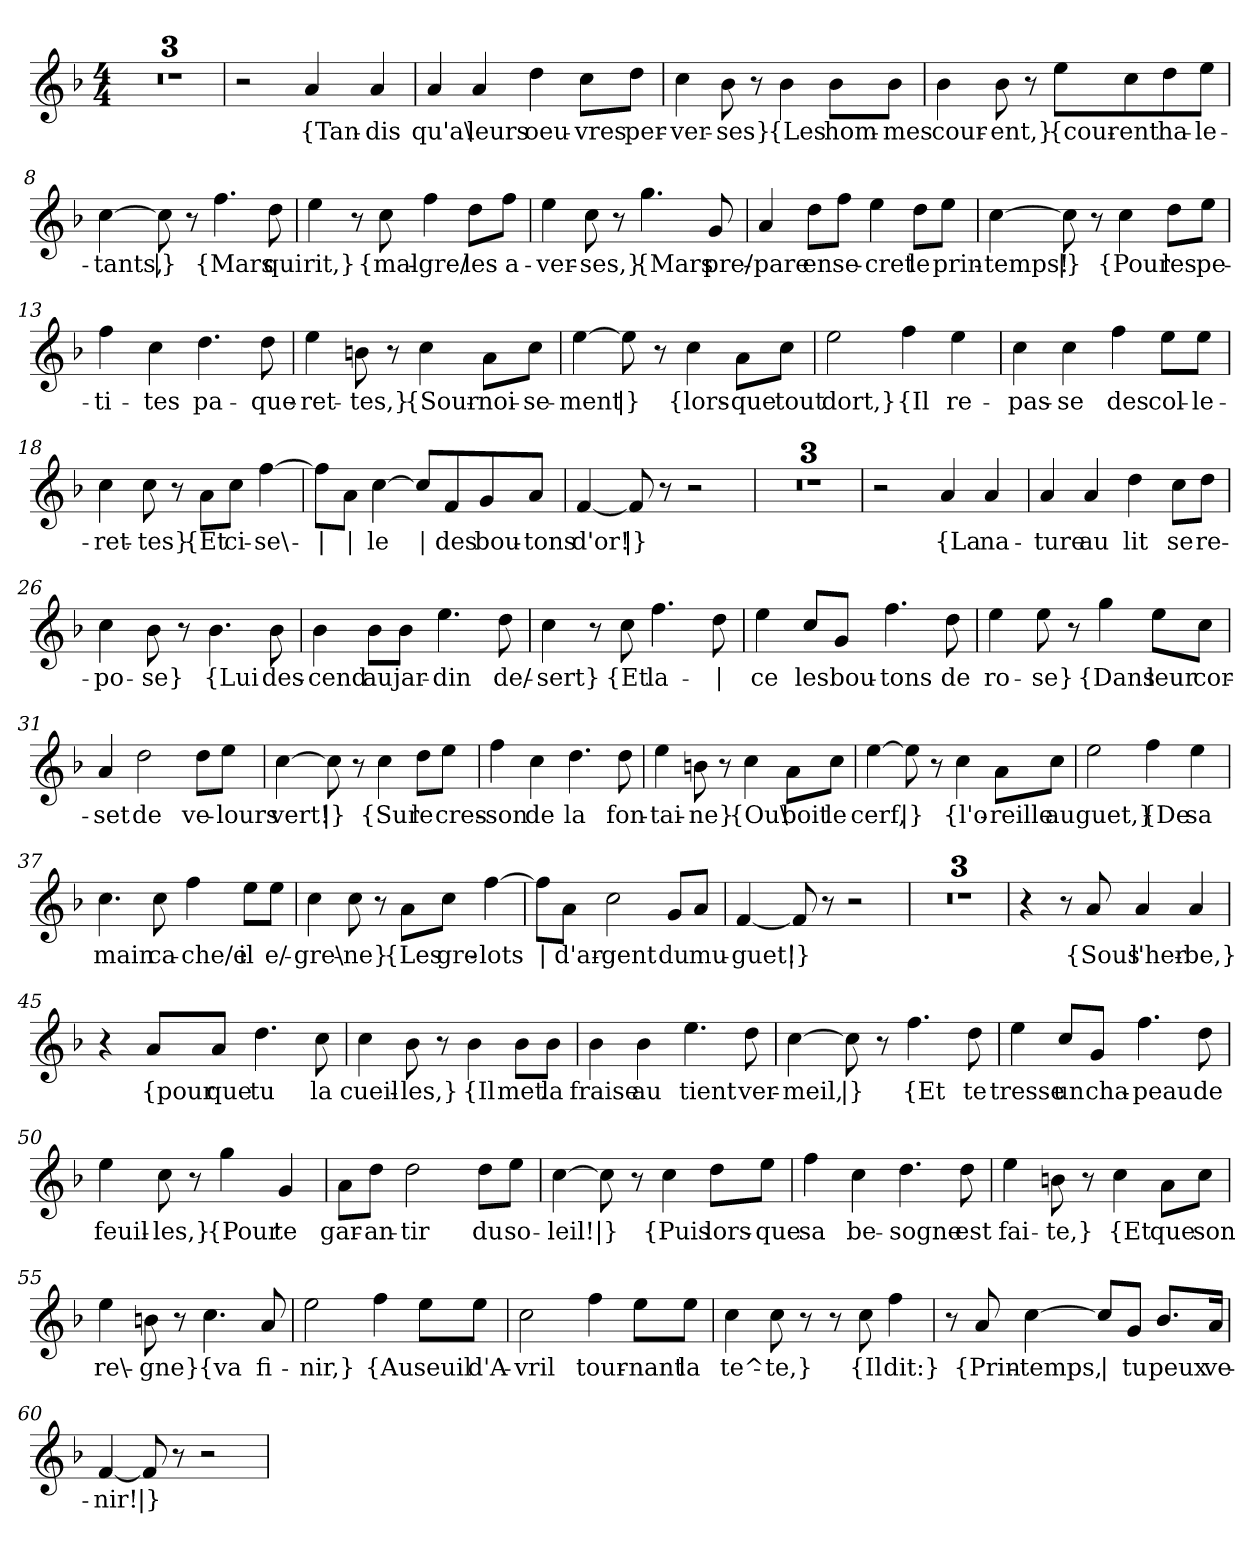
**kern	**text
*part1	*part1
*staff1	*staff1
*clefG2	*
*k[b-]	*
*M4/4	*
=1	=1
1r	.
=2	=2
1r	.
=3	=3
1r	.
=4	=4
2r	.
!	!LO:LY:b
4a/	{Tan-
!	!LO:LY:b
4a/	-dis
=5	=5
!	!LO:LY:b
4a/	qu'a\
!	!LO:LY:b
4a/	leurs
!	!LO:LY:b
4dd\	oeu-
!	!LO:LY:b
8cc\L	-vres
!	!LO:LY:b
8dd\J	per-
=6	=6
!	!LO:LY:b
4cc\	-ver-
!	!LO:LY:b
8b-\	-ses}
8r	.
!	!LO:LY:b
4b-\	{Les
!	!LO:LY:b
8b-\L	hom-
!	!LO:LY:b
8b-\J	-mes
!!LO:LB:g=z
=7	=7
!	!LO:LY:b
4b-\	cour-
!	!LO:LY:b
8b-\	-ent,}
8r	.
!	!LO:LY:b
8ee\L	{cour-
!	!LO:LY:b
8cc\	-ent
!	!LO:LY:b
8dd\	ha-
!	!LO:LY:b
8ee\J	-le-
=8	=8
!	!LO:LY:b
[4cc\	-tants,
!	!LO:LY:b
8cc\]	|}
8r	.
!	!LO:LY:b
4.ff\	{Mars
!	!LO:LY:b
8dd\	qui
=9	=9
!	!LO:LY:b
4ee\	rit,}
8r	.
!	!LO:LY:b
8cc\	{mal-
!	!LO:LY:b
4ff\	-gre/
!	!LO:LY:b
8dd\L	les
!	!LO:LY:b
8ff\J	a-
=10	=10
!	!LO:LY:b
4ee\	-ver-
!	!LO:LY:b
8cc\	-ses,}
8r	.
!	!LO:LY:b
4.gg\	{Mars
!	!LO:LY:b
8g/	pre/-
!!LO:LB:g=z
=11	=11
!	!LO:LY:b
4a/	-pare
!	!LO:LY:b
8dd\L	en
!	!LO:LY:b
8ff\J	se-
!	!LO:LY:b
4ee\	-cret
!	!LO:LY:b
8dd\L	le
!	!LO:LY:b
8ee\J	prin-
=12	=12
!	!LO:LY:b
[4cc\	-temps!
!	!LO:LY:b
8cc\]	|}
8r	.
!	!LO:LY:b
4cc\	{Pour
!	!LO:LY:b
8dd\L	les
!	!LO:LY:b
8ee\J	pe-
=13	=13
!	!LO:LY:b
4ff\	-ti-
!	!LO:LY:b
4cc\	-tes
!	!LO:LY:b
4.dd\	pa-
!	!LO:LY:b
8dd\	-que-
=14	=14
!	!LO:LY:b
4ee\	-ret-
!	!LO:LY:b
8bn\	-tes,}
8r	.
!	!LO:LY:b
4cc\	{Sour-
!	!LO:LY:b
8a\L	-noi-
!	!LO:LY:b
8cc\J	-se-
!!LO:LB:g=z
=15	=15
!	!LO:LY:b
[4ee\	-ment
!	!LO:LY:b
8ee\]	|}
8r	.
!	!LO:LY:b
4cc\	{lors-
!	!LO:LY:b
8a\L	-que
!	!LO:LY:b
8cc\J	tout
=16	=16
!	!LO:LY:b
2ee\	dort,}
!	!LO:LY:b
4ff\	{Il
!	!LO:LY:b
4ee\	re-
=17	=17
!	!LO:LY:b
4cc\	-pas-
!	!LO:LY:b
4cc\	-se
!	!LO:LY:b
4ff\	des
!	!LO:LY:b
8ee\L	col-
!	!LO:LY:b
8ee\J	-le-
=18	=18
!	!LO:LY:b
4cc\	-ret-
!	!LO:LY:b
8cc\	-tes}
8r	.
!	!LO:LY:b
8a\L	{Et
!	!LO:LY:b
8cc\J	ci-
!	!LO:LY:b
[4ff\	-se\-
!!LO:LB:g=z
=19	=19
!	!LO:LY:b
8ff\L]	|
!	!LO:LY:b
8a\J	|
!	!LO:LY:b
[4cc\	le
!	!LO:LY:b
8cc/L]	|
!	!LO:LY:b
8f/	des
!	!LO:LY:b
8g/	bou-
!	!LO:LY:b
8a/J	-tons
=20	=20
!	!LO:LY:b
[4f/	d'or!
!	!LO:LY:b
8f/]	|}
8r	.
2r	.
=21	=21
1r	.
=22	=22
1r	.
=23	=23
1r	.
=24	=24
2r	.
!	!LO:LY:b
4a/	{La
!	!LO:LY:b
4a/	na-
=25	=25
!	!LO:LY:b
4a/	-ture
!	!LO:LY:b
4a/	au
!	!LO:LY:b
4dd\	lit
!	!LO:LY:b
8cc\L	se
!	!LO:LY:b
8dd\J	re-
=26	=26
!	!LO:LY:b
4cc\	-po-
!	!LO:LY:b
8b-\	-se}
8r	.
!	!LO:LY:b
4.b-\	{Lui
!	!LO:LY:b
8b-\	des-
!!LO:LB:g=z
=27	=27
!	!LO:LY:b
4b-\	-cend
!	!LO:LY:b
8b-\L	au
!	!LO:LY:b
8b-\J	jar-
!	!LO:LY:b
4.ee\	-din
!	!LO:LY:b
8dd\	de/-
=28	=28
!	!LO:LY:b
4cc\	-sert}
8r	.
!	!LO:LY:b
8cc\	{Et
!	!LO:LY:b
4.ff\	la-
!	!LO:LY:b
8dd\	|
=29	=29
!	!LO:LY:b
4ee\	-ce
!	!LO:LY:b
8cc/L	les
!	!LO:LY:b
8g/J	bou-
!	!LO:LY:b
4.ff\	-tons
!	!LO:LY:b
8dd\	de
=30	=30
!	!LO:LY:b
4ee\	ro-
!	!LO:LY:b
8ee\	-se}
8r	.
!	!LO:LY:b
4gg\	{Dans
!	!LO:LY:b
8ee\L	leur
!	!LO:LY:b
8cc\J	cor-
=31	=31
!	!LO:LY:b
4a/	-set
!	!LO:LY:b
2dd\	de
!	!LO:LY:b
8dd\L	ve-
!	!LO:LY:b
8ee\J	-lours
!!LO:LB:g=z
=32	=32
!	!LO:LY:b
[4cc\	vert!
!	!LO:LY:b
8cc\]	|}
8r	.
!	!LO:LY:b
4cc\	{Sur
!	!LO:LY:b
8dd\L	le
!	!LO:LY:b
8ee\J	cres-
=33	=33
!	!LO:LY:b
4ff\	-son
!	!LO:LY:b
4cc\	de
!	!LO:LY:b
4.dd\	la
!	!LO:LY:b
8dd\	fon-
=34	=34
!	!LO:LY:b
4ee\	-tai-
!	!LO:LY:b
8bn\	-ne}
8r	.
!	!LO:LY:b
4cc\	{Ou\
!	!LO:LY:b
8a\L	boit
!	!LO:LY:b
8cc\J	le
=35	=35
!	!LO:LY:b
[4ee\	cerf,
!	!LO:LY:b
8ee\]	|}
8r	.
!	!LO:LY:b
4cc\	{l'o-
!	!LO:LY:b
8a\L	-reille
!	!LO:LY:b
8cc\J	au
=36	=36
!	!LO:LY:b
2ee\	guet,}
!	!LO:LY:b
4ff\	{De
!	!LO:LY:b
4ee\	sa
!!LO:LB:g=z
=37	=37
!	!LO:LY:b
4.cc\	main
!	!LO:LY:b
8cc\	ca-
!	!LO:LY:b
4ff\	-che/e
!	!LO:LY:b
8ee\L	il
!	!LO:LY:b
8ee\J	e/-
=38	=38
!	!LO:LY:b
4cc\	-gre\-
!	!LO:LY:b
8cc\	-ne}
8r	.
!	!LO:LY:b
8a\L	{Les
!	!LO:LY:b
8cc\J	gre-
!	!LO:LY:b
[4ff\	-lots
=39	=39
!	!LO:LY:b
8ff\L]	|
!	!LO:LY:b
8a\J	d'ar-
!	!LO:LY:b
2cc\	-gent
!	!LO:LY:b
8g/L	du
!	!LO:LY:b
8a/J	mu-
=40	=40
!	!LO:LY:b
[4f/	-guet!
!	!LO:LY:b
8f/]	|}
8r	.
2r	.
=41	=41
1r	.
=42	=42
1r	.
=43	=43
1r	.
!!LO:LB:g=z
=44	=44
4r	.
8r	.
!	!LO:LY:b
8a/	{Sous
!	!LO:LY:b
4a/	l'her-
!	!LO:LY:b
4a/	-be,}
=45	=45
4r	.
!	!LO:LY:b
8a/L	{pour
!	!LO:LY:b
8a/J	que
!	!LO:LY:b
4.dd\	tu
!	!LO:LY:b
8cc\	la
=46	=46
!	!LO:LY:b
4cc\	cueil-
!	!LO:LY:b
8b-\	-les,}
8r	.
!	!LO:LY:b
4b-\	{Il
!	!LO:LY:b
8b-\L	met
!	!LO:LY:b
8b-\J	la
=47	=47
!	!LO:LY:b
4b-\	fraise
!	!LO:LY:b
4b-\	au
!	!LO:LY:b
4.ee\	tient
!	!LO:LY:b
8dd\	ver-
=48	=48
!	!LO:LY:b
[4cc\	-meil,
!	!LO:LY:b
8cc\]	|}
8r	.
!	!LO:LY:b
4.ff\	{Et
!	!LO:LY:b
8dd\	te
!!LO:LB:g=z
=49	=49
!	!LO:LY:b
4ee\	tresse
!	!LO:LY:b
8cc/L	un
!	!LO:LY:b
8g/J	cha-
!	!LO:LY:b
4.ff\	-peau
!	!LO:LY:b
8dd\	de
=50	=50
!	!LO:LY:b
4ee\	feuil-
!	!LO:LY:b
8cc\	-les,}
8r	.
!	!LO:LY:b
4gg\	{Pour
!	!LO:LY:b
4g/	te
=51	=51
!	!LO:LY:b
8a\L	gar-
!	!LO:LY:b
8dd\J	-an-
!	!LO:LY:b
2dd\	-tir
!	!LO:LY:b
8dd\L	du
!	!LO:LY:b
8ee\J	so-
=52	=52
!	!LO:LY:b
[4cc\	-leil!
!	!LO:LY:b
8cc\]	|}
8r	.
!	!LO:LY:b
4cc\	{Puis
!	!LO:LY:b
8dd\L	lors-
!	!LO:LY:b
8ee\J	-que
!!LO:PB:g=z
=53	=53
!	!LO:LY:b
4ff\	sa
!	!LO:LY:b
4cc\	be-
!	!LO:LY:b
4.dd\	-sogne
!	!LO:LY:b
8dd\	est
=54	=54
!	!LO:LY:b
4ee\	fai-
!	!LO:LY:b
8bn\	-te,}
8r	.
!	!LO:LY:b
4cc\	{Et
!	!LO:LY:b
8a\L	que
!	!LO:LY:b
8cc\J	son
=55	=55
!	!LO:LY:b
4ee\	re\-
!	!LO:LY:b
8bn\	-gne}
8r	.
!	!LO:LY:b
4.cc\	{va
!	!LO:LY:b
8a/	fi-
=56	=56
!	!LO:LY:b
2ee\	-nir,}
!	!LO:LY:b
4ff\	{Au
!	!LO:LY:b
8ee\L	seuil
!	!LO:LY:b
8ee\J	d'A-
=57	=57
!	!LO:LY:b
2cc\	-vril
!	!LO:LY:b
4ff\	tour-
!	!LO:LY:b
8ee\L	-nant
!	!LO:LY:b
8ee\J	la
!!LO:LB:g=z
=58	=58
!	!LO:LY:b
4cc\	te^-
!	!LO:LY:b
8cc\	-te,}
8r	.
8r	.
!	!LO:LY:b
8cc\	{Il
!	!LO:LY:b
4ff\	dit:}
=59	=59
8r	.
!	!LO:LY:b
8a/	{Prin-
!	!LO:LY:b
[4cc\	-temps,
!	!LO:LY:b
8cc/L]	|
!	!LO:LY:b
8g/J	tu
!	!LO:LY:b
8.b-/L	peux
!	!LO:LY:b
16a/Jk	ve-
=60	=60
!	!LO:LY:b
[4f/	-nir!
!	!LO:LY:b
8f/]	|}
8r	.
2r	.
=	=
*-	*-
